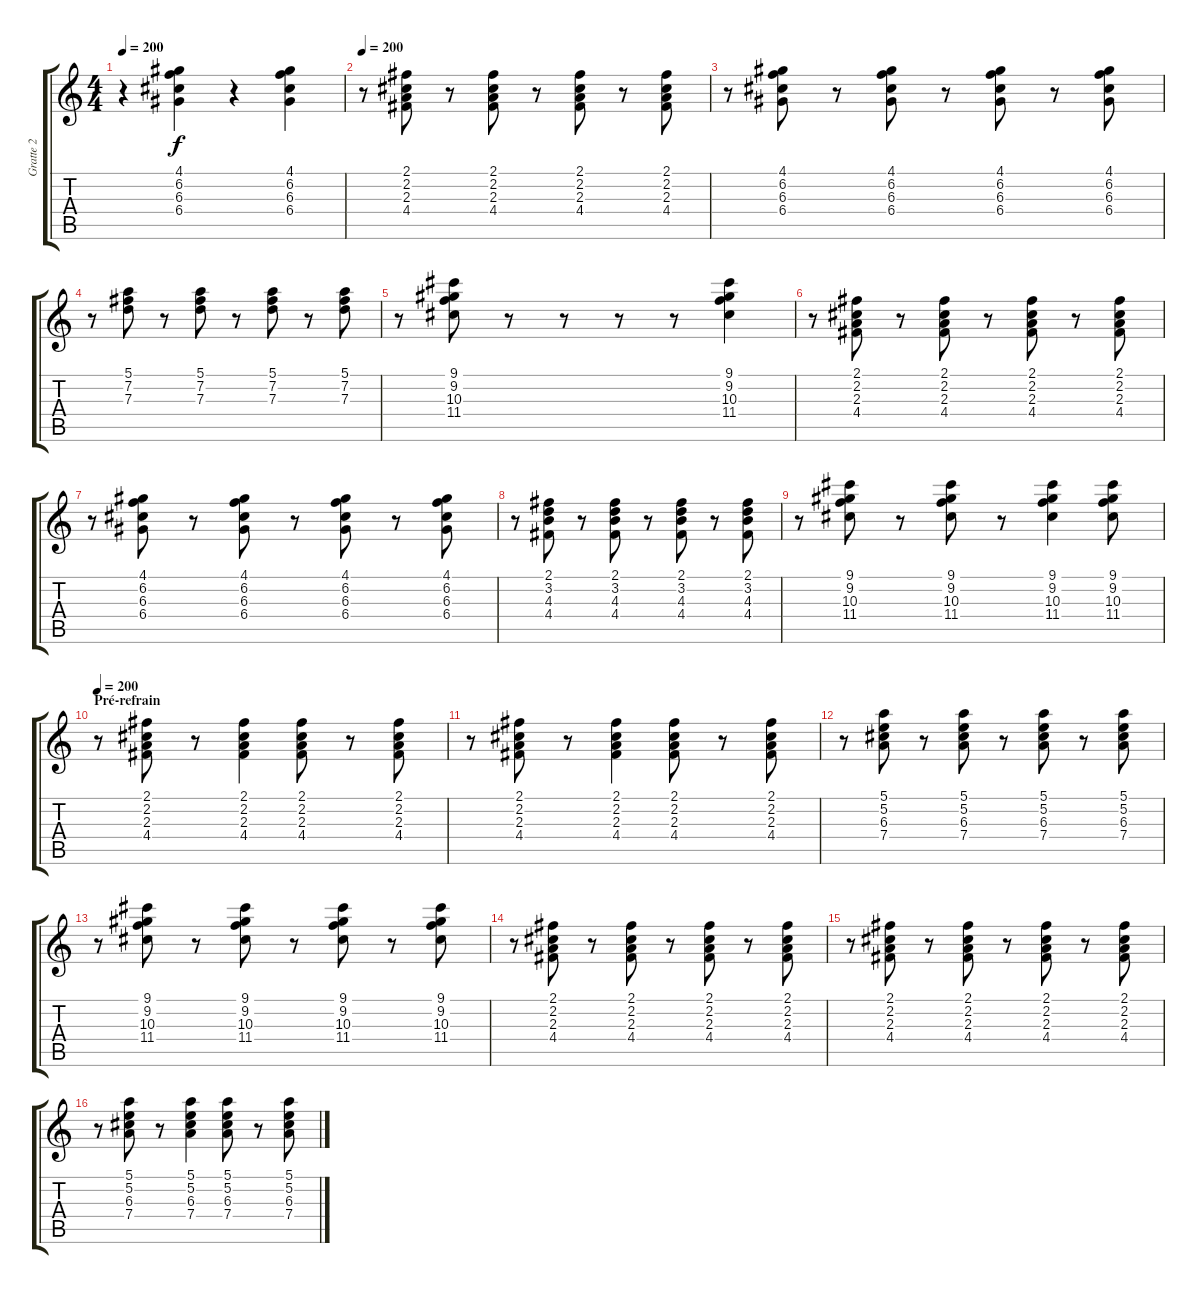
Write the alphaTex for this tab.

\track ("Gratte 2" "Gratte 2") {instrument distortionguitar}
\staff {score tabs}
\tuning (E4 B3 G3 D3 A2 E2) {hide}
\ts (4 4)
\tempo 200
\clef g2
\ks c
r.4{dy f} (4.1 6.2 6.3 6.4).4 r.4 (4.1 6.2 6.3 6.4).4 |
\tempo 200
r.8{volume 10} (2.1 2.2 2.3 4.4).8 r.8 (2.1 2.2 2.3 4.4).8 r.8 (2.1 2.2 2.3 4.4).8 r.8 (2.1 2.2 2.3 4.4).8 |
r.8 (4.1 6.2 6.3 6.4).8 r.8 (4.1 6.2 6.3 6.4).8 r.8 (4.1 6.2 6.3 6.4).8 r.8 (4.1 6.2 6.3 6.4).8 |
r.8 (5.1 7.2 7.3).8 r.8 (5.1 7.2 7.3).8 r.8 (5.1 7.2 7.3).8 r.8 (5.1 7.2 7.3).8 |
r.8 (9.1 9.2 10.3 11.4).8 r.8 r.8 r.8 r.8 (9.1 9.2 10.3 11.4).4 |
r.8 (2.1 2.2 2.3 4.4).8 r.8 (2.1 2.2 2.3 4.4).8 r.8 (2.1 2.2 2.3 4.4).8 r.8 (2.1 2.2 2.3 4.4).8 |
r.8 (4.1 6.2 6.3 6.4).8 r.8 (4.1 6.2 6.3 6.4).8 r.8 (4.1 6.2 6.3 6.4).8 r.8 (4.1 6.2 6.3 6.4).8 |
r.8 (2.1 3.2 4.3 4.4).8 r.8 (2.1 3.2 4.3 4.4).8 r.8 (2.1 3.2 4.3 4.4).8 r.8 (2.1 3.2 4.3 4.4).8 |
r.8 (9.1 9.2 10.3 11.4).8 r.8 (9.1 9.2 10.3 11.4).8 r.8 (9.1 9.2 10.3 11.4).4 (9.1 9.2 10.3 11.4).8 |
\section ("" "Pré-refrain")
\tempo 200
r.8 (2.1 2.2 2.3 4.4).8 r.8 (2.1 2.2 2.3 4.4).4 (2.1 2.2 2.3 4.4).8 r.8 (2.1 2.2 2.3 4.4).8 |
r.8 (2.1 2.2 2.3 4.4).8 r.8 (2.1 2.2 2.3 4.4).4 (2.1 2.2 2.3 4.4).8 r.8 (2.1 2.2 2.3 4.4).8 |
r.8 (5.1 5.2 6.3 7.4).8 r.8 (5.1 5.2 6.3 7.4).8 r.8 (5.1 5.2 6.3 7.4).8 r.8 (5.1 5.2 6.3 7.4).8 |
r.8 (9.1 9.2 10.3 11.4).8 r.8 (9.1 9.2 10.3 11.4).8 r.8 (9.1 9.2 10.3 11.4).8 r.8 (9.1 9.2 10.3 11.4).8 |
r.8 (2.1 2.2 2.3 4.4).8 r.8 (2.1 2.2 2.3 4.4).8 r.8 (2.1 2.2 2.3 4.4).8 r.8 (2.1 2.2 2.3 4.4).8 |
r.8 (2.1 2.2 2.3 4.4).8 r.8 (2.1 2.2 2.3 4.4).8 r.8 (2.1 2.2 2.3 4.4).8 r.8 (2.1 2.2 2.3 4.4).8 |
r.8 (5.1 5.2 6.3 7.4).8 r.8 (5.1 5.2 6.3 7.4).4 (5.1 5.2 6.3 7.4).8 r.8 (5.1 5.2 6.3 7.4).8
